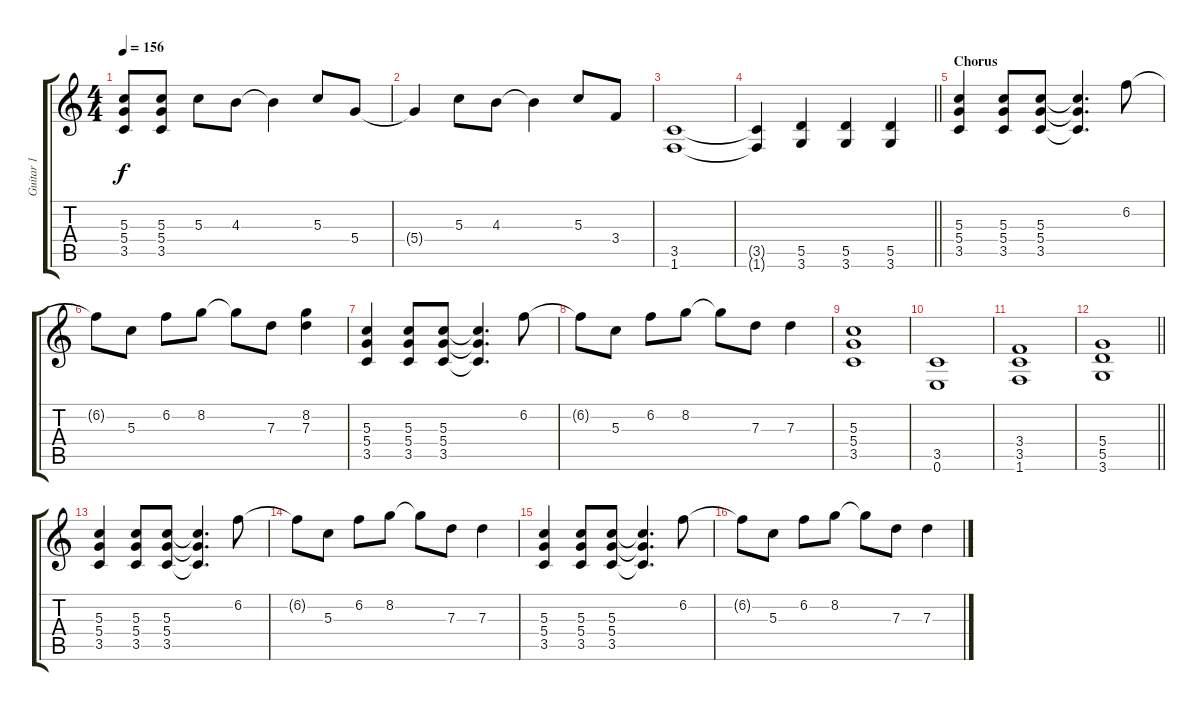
\track ("Guitar 1" "Guitar 1") {instrument distortionguitar}
\staff {score tabs}
\tuning (E4 B3 G3 D3 A2 E2) {hide}
\ts (4 4)
\tempo 156
\clef g2
\ks c
(5.3 5.4 3.5).8{dy f} (5.3 5.4 3.5).8 5.3.8 4.3.8 4.3{t}.4 5.3.8 5.4.8 |
5.4{t}.4 5.3.8 4.3.8 4.3{t}.4 5.3.8 3.4.8 |
(3.5 1.6).1 |
\barLineRight lightlight
(3.5{t} 1.6{t}).4 (5.5 3.6).4 (5.5 3.6).4 (5.5 3.6).4 |
\section ("" "Chorus")
(5.3 5.4 3.5).4 (5.3 5.4 3.5).8 (5.3 5.4 3.5).8 (5.3{t} 5.4{t} 3.5{t}).4{d} 6.2.8 |
6.2{t}.8 5.3.8 6.2.8 8.2.8 8.2{t}.8 7.3.8 (8.2 7.3).4 |
(5.3 5.4 3.5).4 (5.3 5.4 3.5).8 (5.3 5.4 3.5).8 (5.3{t} 5.4{t} 3.5{t}).4{d} 6.2.8 |
6.2{t}.8 5.3.8 6.2.8 8.2.8 8.2{t}.8 7.3.8 7.3.4 |
(5.3 5.4 3.5).1 |
(3.5 0.6).1 |
(3.4 3.5 1.6).1 |
\barLineRight lightlight
(5.4 5.5 3.6).1 |
(5.3 5.4 3.5).4 (5.3 5.4 3.5).8 (5.3 5.4 3.5).8 (5.3{t} 5.4{t} 3.5{t}).4{d} 6.2.8 |
6.2{t}.8 5.3.8 6.2.8 8.2.8 8.2{t}.8 7.3.8 7.3.4 |
(5.3 5.4 3.5).4 (5.3 5.4 3.5).8 (5.3 5.4 3.5).8 (5.3{t} 5.4{t} 3.5{t}).4{d} 6.2.8 |
6.2{t}.8 5.3.8 6.2.8 8.2.8 8.2{t}.8 7.3.8 7.3.4
